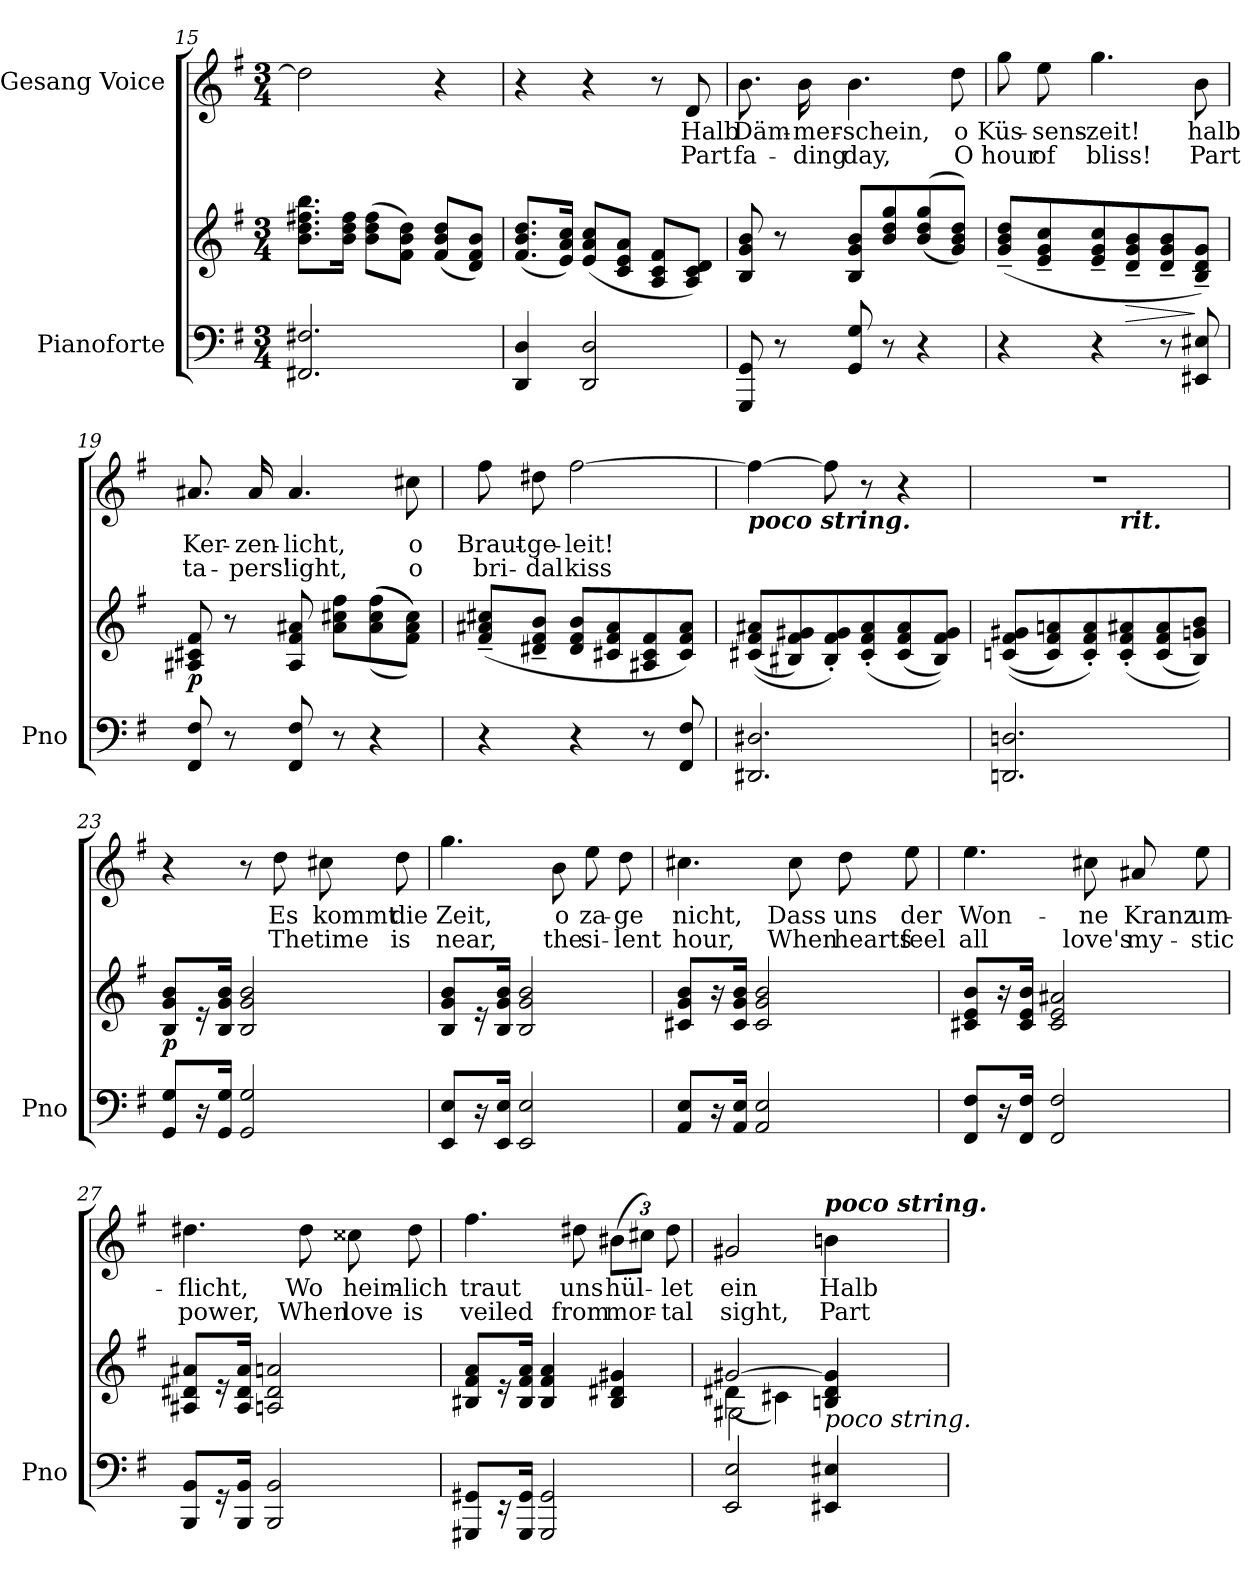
**kern	**kern	**dynam	**kern	**text	**text
*part2	*part2	*part2	*part1	*part1	*part1
*staff3	*staff2	*staff2/3	*staff1	*staff1	*staff1
*I"Pianoforte	*	*	*I"Gesang Voice	*	*
*I'Pno	*	*	*	*	*
*clefF4	*clefG2	*	*clefG2	*	*
*k[f#]	*k[f#]	*	*k[f#]	*	*
*M3/4	*M3/4	*	*M3/4	*	*
=15	=15	=15	=15	=15	=15
2.FF#X/ 2.F#X/	8.b\ 8.dd\ 8.ff#X\ 8.bb\L	.	2dd\]	.	.
.	16b\ 16dd\ 16ff#\Jk	.	.	.	.
.	(8b\ 8dd\ 8ff#\L	.	.	.	.
.	8f#\ 8b\ 8dd\J)	.	.	.	.
.	(8f#/ 8b/ 8dd/L	.	4r	.	.
.	8d/ 8f#/ 8b/J)	.	.	.	.
!!LO:LB:g=z
=16	=16	=16	=16	=16	=16
4DD/ 4D/	(8.f#/ 8.b/ 8.dd/L	.	4r	.	.
.	16e/ 16a/ 16cc/Jk)	.	.	.	.
2DD/ 2D/	(8e/ 8a/ 8cc/L	.	4r	.	.
.	8c/ 8e/ 8a/J	.	.	.	.
.	8A/ 8c/ 8f#/L	.	8r	.	.
!	!	!	!	!LO:LY:b	!LO:LY:b
.	8A/ 8c/ 8d/J)	.	8d/	Halb	Part
=17	=17	=17	=17	=17	=17
!	!	!	!	!LO:LY:b	!LO:LY:b
8GGG/ 8GG/	8B/ 8g/ 8b/	.	8.b\	Däm-	fa-
8r	8r	.	.	.	.
!	!	!	!	!LO:LY:b	!LO:LY:b
.	.	.	16b\	-mer-	-ding
!	!	!LO:DY:b	!	!LO:LY:b	!LO:LY:b
8GG/ 8G/	8B/ 8g/ 8b/L	other-dynamics	4.b\	-schein,	day,
8r	8b/ 8dd/ 8gg/	.	.	.	.
4r	(>(8b/ 8dd/ 8gg/	.	.	.	.
!	!	!	!	!LO:LY:b	!LO:LY:b
.	8g/ 8b/ 8dd/J))	.	8dd\	o	O
=18	=18	=18	=18	=18	=18
!	!	!	!	!LO:LY:b	!LO:LY:b
4r	(8g/~ 8b/~ 8dd/~L	.	8gg\	Küs-	hour
!	!	!	!	!LO:LY:b	!LO:LY:b
.	8e/~ 8g/~ 8cc/~	.	8ee\	-sens-	of
!	!	!	!	!LO:LY:b	!LO:LY:b
4r	8e/~ 8g/~ 8cc/~	.	4.gg\	-zeit!	bliss!
!	!	!LO:HP:b	!	!	!
.	8d/~ 8g/~ 8b/~	>	.	.	.
8r	8d/~ 8g/~ 8b/~	.	.	.	.
!	!	!	!	!LO:LY:b	!LO:LY:b
8EE#X/ 8E#X/	8B/~ 8d/~ 8g/~J)	]	8b\	halb	Part
=19	=19	=19	=19	=19	=19
!	!	!LO:DY:b	!	!LO:LY:b	!LO:LY:b
8FF#/ 8F#/	8A#X/ 8c#X/ 8f#/	p	8.a#X/	Ker-	ta-
8r	8r	.	.	.	.
!	!	!	!	!LO:LY:b	!LO:LY:b
.	.	.	16a#/	-zen-	-pers'
!	!	!LO:DY:b	!	!LO:LY:b	!LO:LY:b
8FF#/ 8F#/	8A#/ 8f#/ 8a#X/	other-dynamics	4.a#/	-licht,	light,
8r	8a#\ 8cc#X\ 8ff#\L	.	.	.	.
4r	(<((8a#\ 8cc#\ 8ff#\	.	.	.	.
!	!	!	!	!LO:LY:b	!LO:LY:b
.	8f#\ 8a#\ 8cc#\J)))	.	8cc#X\	o	o
=20	=20	=20	=20	=20	=20
!	!	!	!	!LO:LY:b	!LO:LY:b
4r	(8f#/~ 8a#X/~ 8cc#X/~L	.	8ff#\	Braut-	bri-
!	!	!	!	!LO:LY:b	!LO:LY:b
.	8d#X/~ 8f#/~ 8b/~J	.	8dd#X\	-ge-	-dal
!	!	!	!	!LO:LY:b	!LO:LY:b
4r	8d#/ 8f#/ 8b/L	.	[2ff#\	-leit!	kiss
.	8c#X/ 8f#/ 8a#/	.	.	.	.
8r	8A#X/ 8c#/ 8f#/	.	.	.	.
8FF#/ 8F#/	8c#/ 8f#/ 8a#/J)	.	.	.	.
!!LO:PB:g=z
=21	=21	=21	=21	=21	=21
!	!	!	!LO:TX:b:Bi:t=poco string.	!	!
2.DD#X/ 2.D#X/	(>(>8c#X/ 8f#/ 8a#X/L	.	4ff#\_	.	.
.	8B#X/ 8f#/ 8g#X/)	.	.	.	.
.	8B#/'> 8f#/'> 8g#/'>)	.	8ff#\]	.	.
.	(>8c#/'> 8f#/'> 8a#/'>	.	8r	.	.
.	(>8c#/ 8f#/ 8a#/	.	4r	.	.
.	8B#/ 8f#/ 8g#/J))	.	.	.	.
=22	=22	=22	=22	=22	=22
*	*	*	*^	*	*
2.DDn/ 2.Dn/	(>(>8cn/ 8f#/ 8g#X/L	.	2.r	4.ryy	.	.
.	8c/ 8f#/ 8an/)	.	.	.	.	.
.	8c/'> 8f#/'> 8a/'>)	.	.	.	.	.
!	!	!	!	!LO:TX:b:Bi:t=rit.	!	!
.	(>8c/'> 8f#/'> 8a#X/'>	.	.	4.ryy	.	.
.	(>8c/ 8f#/ 8a#/	.	.	.	.	.
.	8B/ 8gn/ 8b/J))	.	.	.	.	.
=23	=23	=23	=23	=23	=23	=23
!	!	!	!LO:TX:b:B:t=Tempo	!	!	!
!	!	!LO:DY:b	!	!	!	!
*	*	*	*v	*v	*	*
8GG/ 8G/L	8B/ 8g/ 8b/L	p	4r	.	.
16r	16r	.	.	.	.
16GG/ 16G/JJ	16B/ 16g/ 16b/JJ	.	.	.	.
2GG/ 2G/	2B/ 2g/ 2b/	.	8r	.	.
!	!	!	!	!LO:LY:b	!LO:LY:b
.	.	.	8dd\	Es	The
!	!	!	!	!LO:LY:b	!LO:LY:b
.	.	.	8cc#X\	kommt	time
!	!	!	!	!LO:LY:b	!LO:LY:b
.	.	.	8dd\	die	is
=24	=24	=24	=24	=24	=24
!	!	!	!	!LO:LY:b	!LO:LY:b
8EE/ 8E/L	8B/ 8g/ 8b/L	.	4.gg\	Zeit,	near,
16r	16r	.	.	.	.
16EE/ 16E/JJ	16B/ 16g/ 16b/JJ	.	.	.	.
2EE/ 2E/	2B/ 2g/ 2b/	.	.	.	.
!	!	!	!	!LO:LY:b	!LO:LY:b
.	.	.	8b\	o	the
!	!	!	!	!LO:LY:b	!LO:LY:b
.	.	.	8ee\	za-	si-
!	!	!	!	!LO:LY:b	!LO:LY:b
.	.	.	8dd\	-ge	-lent
=25	=25	=25	=25	=25	=25
!	!	!	!	!LO:LY:b	!LO:LY:b
8AA/ 8E/L	8c#X/ 8g/ 8b/L	.	4.cc#X\	nicht,	hour,
16r	16r	.	.	.	.
16AA/ 16E/JJ	16c#/ 16g/ 16b/JJ	.	.	.	.
2AA/ 2E/	2c#/ 2g/ 2b/	.	.	.	.
!	!	!	!	!LO:LY:b	!LO:LY:b
.	.	.	8cc#\	Dass	When
!	!	!	!	!LO:LY:b	!LO:LY:b
.	.	.	8dd\	uns	hearts
!	!	!	!	!LO:LY:b	!LO:LY:b
.	.	.	8ee\	der	feel
!!LO:LB:g=z
=26	=26	=26	=26	=26	=26
!	!	!	!	!LO:LY:b	!LO:LY:b
8FF#/ 8F#/L	8c#X/ 8e/ 8b/L	.	4.ee\	Won-	all
16r	16r	.	.	.	.
16FF#/ 16F#/JJ	16c#/ 16e/ 16b/JJ	.	.	.	.
2FF#/ 2F#/	2c#/ 2e/ 2a#X/	.	.	.	.
!	!	!	!	!LO:LY:b	!LO:LY:b
.	.	.	8cc#X\	-ne	love's
!	!	!	!	!LO:LY:b	!LO:LY:b
.	.	.	8a#X/	Kranz	my-
!	!	!	!	!LO:LY:b	!LO:LY:b
.	.	.	8ee\	um-	-stic
=27	=27	=27	=27	=27	=27
!	!	!	!	!LO:LY:b	!LO:LY:b
8BBB/ 8BB/L	8A#X/ 8d#X/ 8a#X/L	.	4.dd#X\	flicht,	power,
16r	16r	.	.	.	.
16BBB/ 16BB/JJ	16A#/ 16d#/ 16a#/JJ	.	.	.	.
2BBB/ 2BB/	2An/ 2d#/ 2an/	.	.	.	.
!	!	!	!	!LO:LY:b	!LO:LY:b
.	.	.	8dd#\	Wo	When
!	!	!	!	!LO:LY:b	!LO:LY:b
.	.	.	8cc##X\	heim-	love
!	!	!	!	!LO:LY:b	!LO:LY:b
.	.	.	8dd#\	-lich	is
=28	=28	=28	=28	=28	=28
!	!	!	!	!LO:LY:b	!LO:LY:b
8GGG#X/ 8GG#X/L	8B#X/ 8f#/ 8a/L	.	4.ff#\	traut	veiled
16r	16r	.	.	.	.
16GGG#/ 16GG#/JJ	16B#/ 16f#/ 16a/JJ	.	.	.	.
2GGG#/ 2GG#/	4B#/ 4f#/ 4a/	.	.	.	.
!	!	!	!	!LO:LY:b	!LO:LY:b
.	.	.	8dd#X\	uns	from
*	*	*	*Xbrackettup	*	*
!	!	!	!	!LO:LY:b	!LO:LY:b
.	4B#/ 4d#X/ 4g#X/	.	(12b#X\L	hül-	mor-
.	.	.	12cc#X\J)	.	.
!	!	!	!	!LO:LY:b	!LO:LY:b
.	.	.	12dd#\	-let	-tal
=29	=29	=29	=29	=29	=29
*	*^	*	*	*	*
*	*	*^	*	*	*	*
!	!	!	!	!	!	!LO:LY:b	!LO:LY:b
2EE/ 2E/	[2g#X/	(>4d#X\	(2G#X\	.	2g#X/	ein	sight,
.	.	4c#X\)	.	.	.	.	.
!	!	!	!	!	!LO:TX:a:Bi:t=poco string.	!	!
!	!LO:TX:b:i:t=poco string.	!	!	!	!	!	!
!	!	!	!	!	!	!LO:LY:b	!LO:LY:b
4EE#X/ 4E#X/)	(4Bn/ 4d#/ 4g#/]	4ryy	4ryy	.	4bn\	Halb	Part
*	*v	*v	*v	*	*	*	*
=	=	=	=	=	=
*-	*-	*-	*-	*-	*-
